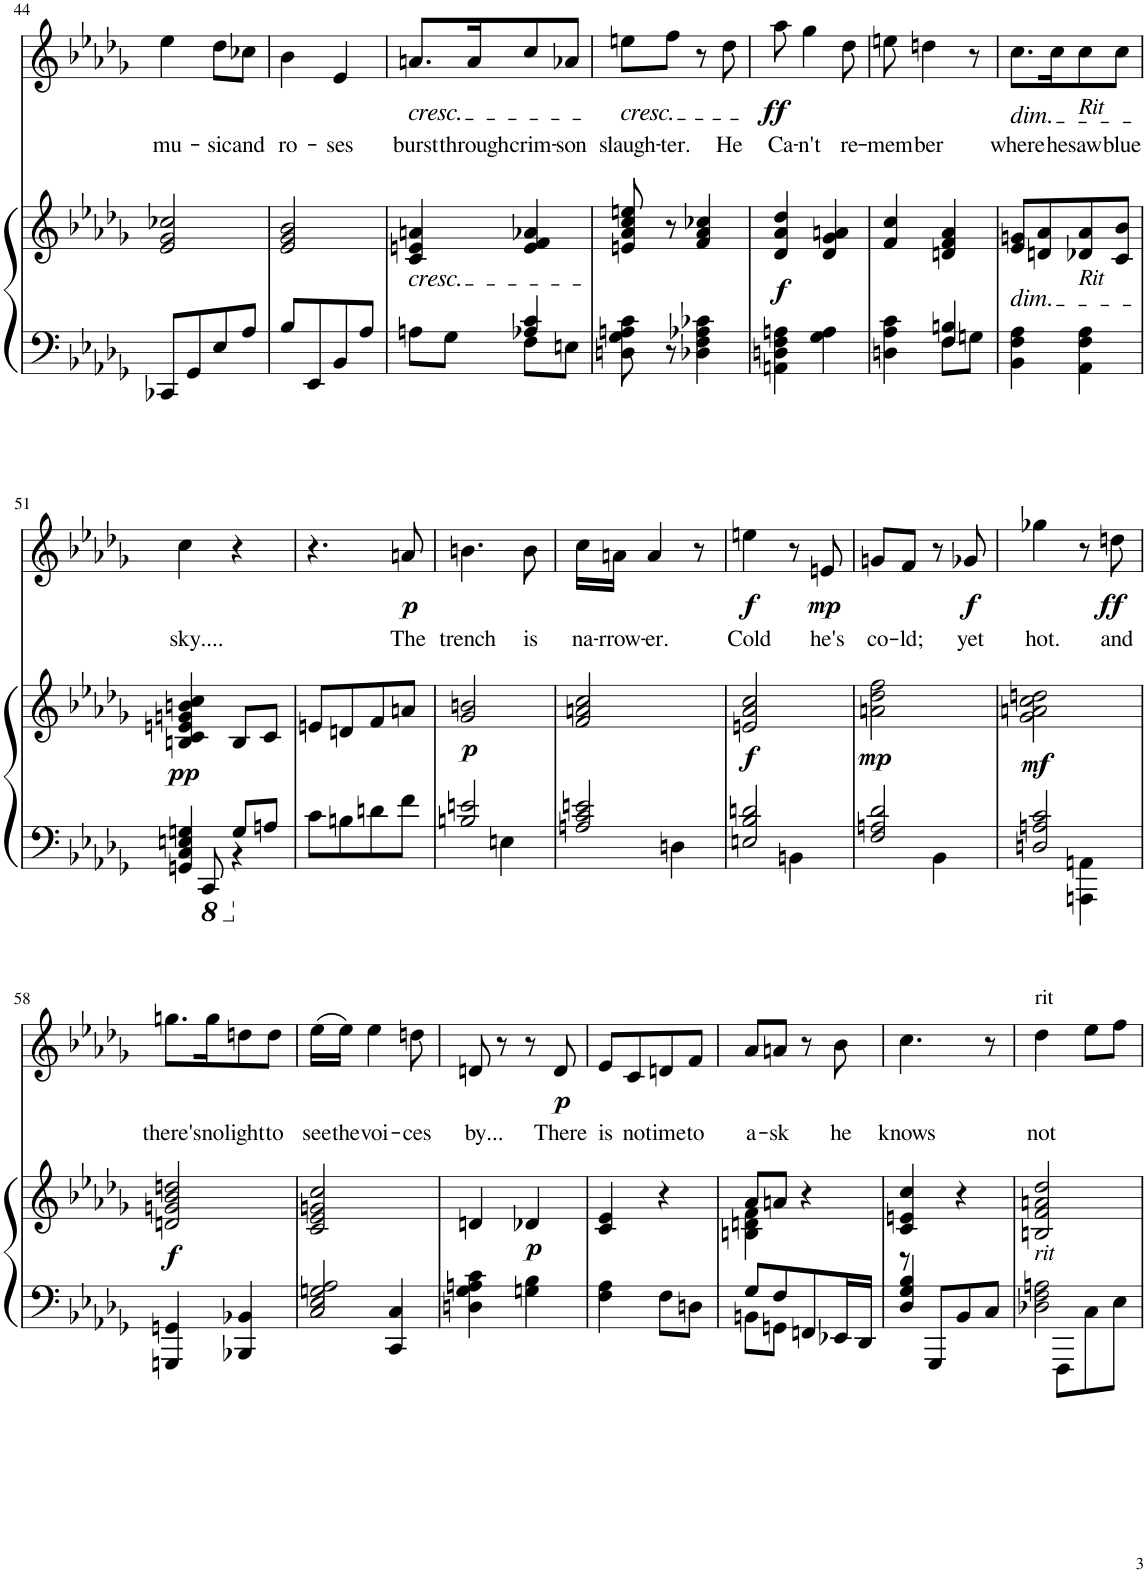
**kern	**kern	**dynam	**kern	**text	**dynam
*part2	*part2	*part2	*part1	*part1	*part1
*staff3	*staff2	*staff2/3	*staff1	*staff1	*staff1
*I"Piano	*	*	*I"Voice	*	*
*I'Pno	*	*	*	*	*
!!LO:PB:g=z
*clefF4	*clefG2	*	*clefG2	*	*
*k[b-e-a-d-g-]	*k[b-e-a-d-g-]	*	*k[b-e-a-d-g-]	*	*
*M4/8	*M4/8	*	*M4/8	*	*
=44	=44	=44	=44	=44	=44
!	!	!	!	!LO:LY:b	!
8CC-X/L	2e-/ 2g-/ 2cc-X/	.	4ee-\	mu-	.
8GG-/	.	.	.	.	.
!	!	!	!	!LO:LY:b	!
8E-/	.	.	8dd-\L	-sic	.
!	!	!	!	!LO:LY:b	!
8A-/J	.	.	8cc-X\J	and	.
=45	=45	=45	=45	=45	=45
!	!	!	!	!LO:LY:b	!
8B-/L	2e-/ 2g-/ 2b-/	.	4b-\	ro-	.
8EE-/	.	.	.	.	.
!	!	!	!	!LO:LY:b	!
8BB-/	.	.	4e-/	-ses	.
8A-/J	.	.	.	.	.
=46	=46	=46	=46	=46	=46
*^	*	*	*	*	*
!	!	!	!	!LO:TX:b:i:t=cresc.	!	!
!	!	!LO:TX:b:i:t=cresc.	!	!	!	!
!	!	!	!	!	!LO:LY:b	!
8An\L	4ryy	4c/ 4en/ 4an/	.	8.an/L	burst	.
8G-\J	.	.	.	.	.	.
!	!	!	!	!	!LO:LY:b	!
.	.	.	.	16a/K	through	.
!	!	!	!	!	!LO:LY:b	!
4A-X/ 4c/	8F\L	4e/ 4f/ 4a-X/	.	8cc/	crim-	.
!	!	!	!	!	!LO:LY:b	!
.	8En\J	.	.	8a-X/J	-son	.
=47	=47	=47	=47	=47	=47	=47
!	!	!	!	!LO:TX:b:i:t=cresc.	!	!
!	!	!	!	!	!LO:LY:b	!
*v	*v	*	*	*	*	*
8Dn\ 8G-\ 8An\ 8c\	8en/ 8a-/ 8cc/ 8een/	.	8een\L	slaugh-	.
!	!	!	!	!LO:LY:b	!
8r	8r	.	8ff\J	-ter.	.
4D-X\ 4F\ 4A-X\ 4c-X\	4f/ 4a-/ 4cc-X/	.	8r	.	.
!	!	!	!	!LO:LY:b	!
.	.	.	8dd-\	He	.
=48	=48	=48	=48	=48	=48
!	!	!LO:DY:b	!	!LO:LY:b	!LO:DY:b
4AAn\ 4Dn\ 4F\ 4An\	4d-/ 4a-/ 4dd-/	f	8aa-\	Ca-	ff
!	!	!	!	!LO:LY:b	!
.	.	.	4gg-\	-n't	.
4G-\ 4A\	4d-/ 4g-/ 4an/	.	.	.	.
!	!	!	!	!LO:LY:b	!
.	.	.	8dd-\	re-	.
=49	=49	=49	=49	=49	=49
*^	*	*	*	*	*
!	!	!	!	!	!LO:LY:b	!
4Dn\ 4A-\ 4c\	4ryy	4f/ 4cc/	.	8een\	-mem	.
!	!	!	!	!	!LO:LY:b	!
.	.	.	.	4ddn\	ber	.
4F/ 4Bn/	8F\L	4dn/ 4f/ 4a-/	.	.	.	.
.	8Gn\J	.	.	8r	.	.
=50	=50	=50	=50	=50	=50	=50
!	!	!	!	!LO:TX:b:i:t=dim.	!	!
!	!	!LO:TX:b:i:t=dim.	!	!	!	!
!	!	!	!	!	!LO:LY:b	!
*v	*v	*	*	*	*	*
4BB-\ 4F\ 4A-\	8e-/ 8gn/L	.	8.cc\L	where	.
.	8dn/ 8a-/	.	.	.	.
!	!	!	!	!LO:LY:b	!
.	.	.	16cc\K	he	.
!	!	!	!LO:TX:b:i:t=Rit	!	!
!	!LO:TX:b:i:t=Rit	!	!	!	!
!	!	!	!	!LO:LY:b	!
4AA-\ 4F\ 4A-\	8d-X/ 8a-/	.	8cc\	saw	.
!	!	!	!	!LO:LY:b	!
.	8c/ 8b-/J	.	8cc\J	blue	.
!!LO:LB:g=z
=51	=51	=51	=51	=51	=51
*^	*	*	*	*	*
!	!	!	!LO:DY:b	!	!LO:LY:b	!
4GGn/ 4C/ 4En/ 4Gn/	8ryy	4Bn/ 4c/ 4en/ 4gn/ 4bn/ 4cc/	pp	4cc\	sky....	.
.	8CCC/	.	.	.	.	.
8GG/L	4r	8B/L	.	4r	.	.
8AAn/J	.	8c/J	.	.	.	.
*v	*v	*	*	*	*	*
=52	=52	=52	=52	=52	=52
8c\L	8en/L	.	4.r	.	.
8Bn\	8dn/	.	.	.	.
8dn\	8f/	.	.	.	.
!	!	!	!	!LO:LY:b	!LO:DY:b
8f\J	8an/J	.	8an/	The	p
=53	=53	=53	=53	=53	=53
*^	*	*	*	*	*
!	!	!	!LO:DY:b	!	!LO:LY:b	!
2Bn/ 2en/	4ryy	2g-/ 2bn/	p	4.bn\	trench	.
.	4En\	.	.	.	.	.
!	!	!	!	!	!LO:LY:b	!
.	.	.	.	8b\	is	.
=54	=54	=54	=54	=54	=54	=54
!	!	!	!	!	!LO:LY:b	!
2An/ 2c/ 2en/	4ryy	2f/ 2an/ 2cc/	.	16cc\LL	na-	.
!	!	!	!	!	!LO:LY:b	!
.	.	.	.	16an\JJ	-rrow-	.
!	!	!	!	!	!LO:LY:b	!
.	.	.	.	4a/	-er.	.
.	4Dn\	.	.	.	.	.
.	.	.	.	8r	.	.
=55	=55	=55	=55	=55	=55	=55
!	!	!	!LO:DY:b	!	!LO:LY:b	!LO:DY:b
2En/ 2B-/ 2dn/	4ryy	2en/ 2a-/ 2cc/	f	4een\	Cold	f
.	4BBn\	.	.	8r	.	.
!	!	!	!	!	!LO:LY:b	!LO:DY:b
.	.	.	.	8en/	he's	mp
=56	=56	=56	=56	=56	=56	=56
!	!	!	!LO:DY:b	!	!LO:LY:b	!
2F/ 2An/ 2d-/	4ryy	2an\ 2dd-\ 2ff\	mp	8gn/L	co-	.
!	!	!	!	!	!LO:LY:b	!
.	.	.	.	8f/J	-ld;	.
.	4BB-\	.	.	8r	.	.
!	!	!	!	!	!LO:LY:b	!LO:DY:b
.	.	.	.	8g-X/	yet	f
=57	=57	=57	=57	=57	=57	=57
!	!	!	!LO:DY:b	!	!LO:LY:b	!
2Dn/ 2An/ 2c/	4ryy	2g-\ 2an\ 2cc\ 2ddn\	mf	4gg-X\	hot.	.
.	4AAAn\ 4AAn\	.	.	8r	.	.
!	!	!	!	!	!LO:LY:b	!LO:DY:b
.	.	.	.	8ddn\	and	ff
*v	*v	*	*	*	*	*
!!LO:LB:g=z
=58	=58	=58	=58	=58	=58
!	!	!LO:DY:b	!	!LO:LY:b	!
4GGGn/ 4GGn/	2dn/ 2gn/ 2b-/ 2ddn/	f	8.ggn\L	there's	.
!	!	!	!	!LO:LY:b	!
.	.	.	16gg\K	no	.
!	!	!	!	!LO:LY:b	!
4BBB-X/ 4BB-X/	.	.	8ddn\	light	.
!	!	!	!	!LO:LY:b	!
.	.	.	8dd\J	to	.
=59	=59	=59	=59	=59	=59
*^	*	*	*	*	*
!	!	!	!	!	!LO:LY:b	!
2C/ 2E-/ 2Gn/ 2A-/	4ryy	2c/ 2e-/ 2gn/ 2cc/	.	(16ee-\LL	see	.
!	!	!	!	!	!LO:LY:b	!
.	.	.	.	16ee-\JJ)	the	.
!	!	!	!	!	!LO:LY:b	!
.	.	.	.	4ee-\	voi-	.
.	4CC/ 4C/	.	.	.	.	.
!	!	!	!	!	!LO:LY:b	!
.	.	.	.	8ddn\	-ces	.
*v	*v	*	*	*	*	*
=60	=60	=60	=60	=60	=60
!	!	!	!	!LO:LY:b	!
4Dn\ 4G-\ 4An\ 4c\	4dn/	.	8dn/	by...	.
.	.	.	8r	.	.
!	!	!LO:DY:b	!	!	!
4Gn\ 4B-\	4d-X/	p	8r	.	.
!	!	!	!	!LO:LY:b	!LO:DY:b
.	.	.	8d/	There	p
=61	=61	=61	=61	=61	=61
!	!	!	!	!LO:LY:b	!
4F\ 4A-\	4c/ 4e-/	.	8e-/L	is	.
!	!	!	!	!LO:LY:b	!
.	.	.	8c/	no	.
!	!	!	!	!LO:LY:b	!
8F\L	4r	.	8dn/	time	.
!	!	!	!	!LO:LY:b	!
8Dn\J	.	.	8f/J	to	.
=62	=62	=62	=62	=62	=62
*^	*^	*	*	*	*
!	!	!	!	!	!	!LO:LY:b	!
8G-/L	8BBn\L	4Bn\ 4dn\ 4f\	8a-/L	.	8a-/L	a-	.
!	!	!	!	!	!	!LO:LY:b	!
8F/	8GGn\J	.	8an/J	.	8an/J	-sk	.
8FFn/	4ryy	4r	4ryy	.	8r	.	.
!	!	!	!	!	!	!LO:LY:b	!
16EE-X/L	.	.	.	.	8b-\	he	.
16DD-/JJ	.	.	.	.	.	.	.
*	*	*v	*v	*	*	*	*
=63	=63	=63	=63	=63	=63	=63
!	!	!	!	!	!LO:LY:b	!
8r	4D-/ 4G-/ 4B-/	4c/ 4en/ 4cc/	.	4.cc\	knows	.
8GGG-/L	.	.	.	.	.	.
8BB-/	4ryy	4r	.	.	.	.
8C/J	.	.	.	8r	.	.
=64	=64	=64	=64	=64	=64	=64
!	!	!	!	!LO:TX:a:t=rit	!	!
!	!	!LO:TX:b:i:t=rit	!	!	!	!
!	!	!	!	!	!LO:LY:b	!
2D-X\ 2F\ 2An\	8ryy	2Bn/ 2f/ 2an/ 2dd-/	.	4dd-\	not	.
.	8FFF\L	.	.	.	.	.
.	8C\	.	.	8ee-\L	.	.
.	8E-\J	.	.	8ff\J	.	.
*v	*v	*	*	*	*	*
=	=	=	=	=	=
*-	*-	*-	*-	*-	*-
